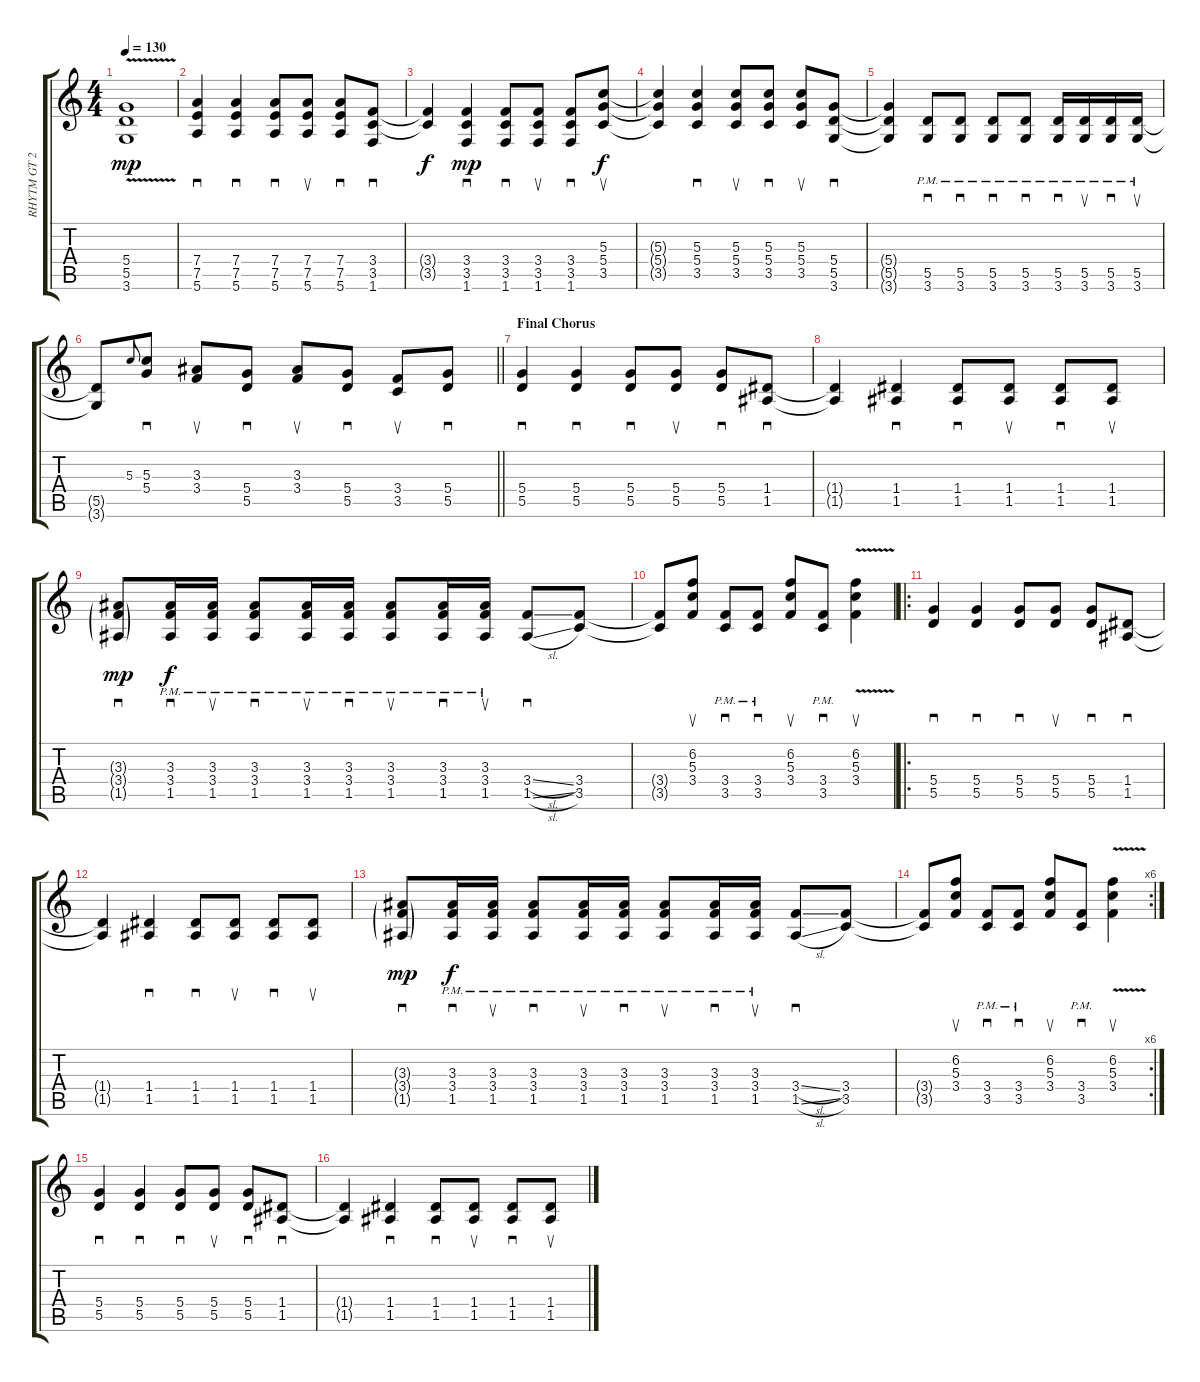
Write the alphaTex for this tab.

\track ("RHYTM GT 2" "RHYTM GT 2") {instrument overdrivenguitar}
\staff {score tabs}
\tuning (E4 B3 G3 D3 A2 E2) {hide}
\ts (4 4)
\tempo 130
\clef g2
\ks c
(5.4{v} 5.5 3.6).1{dy mp} |
(7.4 7.5 5.6).4{sd} (7.4 7.5 5.6).4{sd} (7.4 7.5 5.6).8{sd} (7.4 7.5 5.6).8{su} (7.4 7.5 5.6).8{sd} (3.4 3.5 1.6).8{sd} |
(3.4{t} 3.5{t}).4{dy f} (3.4 3.5 1.6).4{sd dy mp} (3.4 3.5 1.6).8{sd} (3.4 3.5 1.6).8{su} (3.4 3.5 1.6).8{sd} (5.3 5.4 3.5).8{su dy f} |
(5.3{t} 5.4{t} 3.5{t}).4 (5.3 5.4 3.5).4{sd} (5.3 5.4 3.5).8{su} (5.3 5.4 3.5).8{sd} (5.3 5.4 3.5).8{su} (5.4 5.5 3.6).8{sd} |
(5.4{t} 5.5{t} 3.6{t}).4 (5.5 3.6{pm}).8{sd} (5.5 3.6{pm}).8{sd} (5.5 3.6{pm}).8{sd} (5.5 3.6{pm}).8{sd} (5.5 3.6{pm}).16{sd} (5.5 3.6{pm}).16{su} (5.5 3.6{pm}).16{sd} (5.5 3.6{pm}).16{su} |
\barLineRight lightlight
(5.5{t} 3.6{t}).8 5.3.8{gr onbeat} (5.3 5.4).8{sd} (3.3 3.4).8{su} (5.4 5.5).8{sd} (3.3 3.4).8{su} (5.4 5.5).8{sd} (3.4 3.5).8{su} (5.4 5.5).8{sd} |
\section ("" "Final Chorus")
(5.4 5.5).4{sd} (5.4 5.5).4{sd} (5.4 5.5).8{sd} (5.4 5.5).8{su} (5.4 5.5).8{sd} (1.4 1.5).8{sd} |
(1.4{t} 1.5{t}).4 (1.4 1.5).4{sd} (1.4 1.5).8{sd} (1.4 1.5).8{su} (1.4 1.5).8{sd} (1.4 1.5).8{su} |
(3.3{g} 3.4{g} 1.5{g}).8{sd dy mp} (3.3 3.4 1.5{pm}).16{sd dy f} (3.3 3.4 1.5{pm}).16{su} (3.3 3.4 1.5{pm}).8{sd} (3.3 3.4 1.5{pm}).16{su} (3.3 3.4 1.5{pm}).16{sd} (3.3 3.4 1.5{pm}).8{su} (3.3 3.4 1.5{pm}).16{sd} (3.3 3.4 1.5{pm}).16{su} (3.4{sl} 1.5{sl}).8{sd} (3.4 3.5).8 |
(3.4{t} 3.5{t}).8 (6.2 5.3 3.4).8{su} (3.4 3.5{pm}).8{sd} (3.4 3.5{pm}).8{sd} (6.2 5.3 3.4).8{su} (3.4 3.5{pm}).8{sd} (6.2{v} 5.3{v} 3.4{v}).4{su} |
\ro
(5.4 5.5).4{sd} (5.4 5.5).4{sd} (5.4 5.5).8{sd} (5.4 5.5).8{su} (5.4 5.5).8{sd} (1.4 1.5).8{sd} |
(1.4{t} 1.5{t}).4 (1.4 1.5).4{sd} (1.4 1.5).8{sd} (1.4 1.5).8{su} (1.4 1.5).8{sd} (1.4 1.5).8{su} |
(3.3{g} 3.4{g} 1.5{g}).8{sd dy mp} (3.3 3.4 1.5{pm}).16{sd dy f} (3.3 3.4 1.5{pm}).16{su} (3.3 3.4 1.5{pm}).8{sd} (3.3 3.4 1.5{pm}).16{su} (3.3 3.4 1.5{pm}).16{sd} (3.3 3.4 1.5{pm}).8{su} (3.3 3.4 1.5{pm}).16{sd} (3.3 3.4 1.5{pm}).16{su} (3.4{sl} 1.5{sl}).8{sd} (3.4 3.5).8 |
\rc 6
(3.4{t} 3.5{t}).8 (6.2 5.3 3.4).8{su} (3.4 3.5{pm}).8{sd} (3.4 3.5{pm}).8{sd} (6.2 5.3 3.4).8{su} (3.4 3.5{pm}).8{sd} (6.2{v} 5.3{v} 3.4{v}).4{su} |
(5.4 5.5).4{sd} (5.4 5.5).4{sd} (5.4 5.5).8{sd} (5.4 5.5).8{su} (5.4 5.5).8{sd} (1.4 1.5).8{sd} |
(1.4{t} 1.5{t}).4 (1.4 1.5).4{sd} (1.4 1.5).8{sd} (1.4 1.5).8{su} (1.4 1.5).8{sd} (1.4{sl} 1.5{sl}).8{su}
